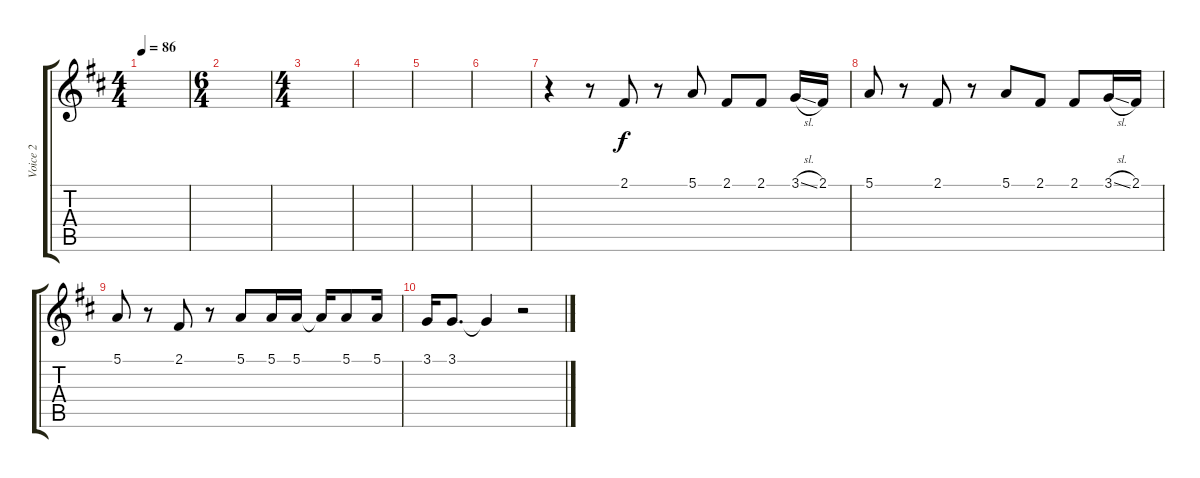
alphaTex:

\track ("Voice 2" "Voice 2") {instrument choiraahs}
\staff {score tabs}
\tuning (E4 B3 G3 D3 A2 E2) {hide}
\ts (4 4)
\tempo 86
\clef g2
\ks d
|
\ts (6 4)
|
\ts (4 4)
|
|
|
|
r.4 r.8 2.1.8 r.8 5.1.8 2.1.8 2.1.8 3.1{sl}.16 2.1.16 |
5.1.8 r.8 2.1.8 r.8 5.1.8 2.1.8 2.1.8 3.1{sl}.16 2.1.16 |
5.1.8 r.8 2.1.8 r.8 5.1.8 5.1.16 5.1.16 5.1{t}.16 5.1.8 5.1.16 |
3.1.16 3.1.8{d} 3.1{t}.4 r.2
